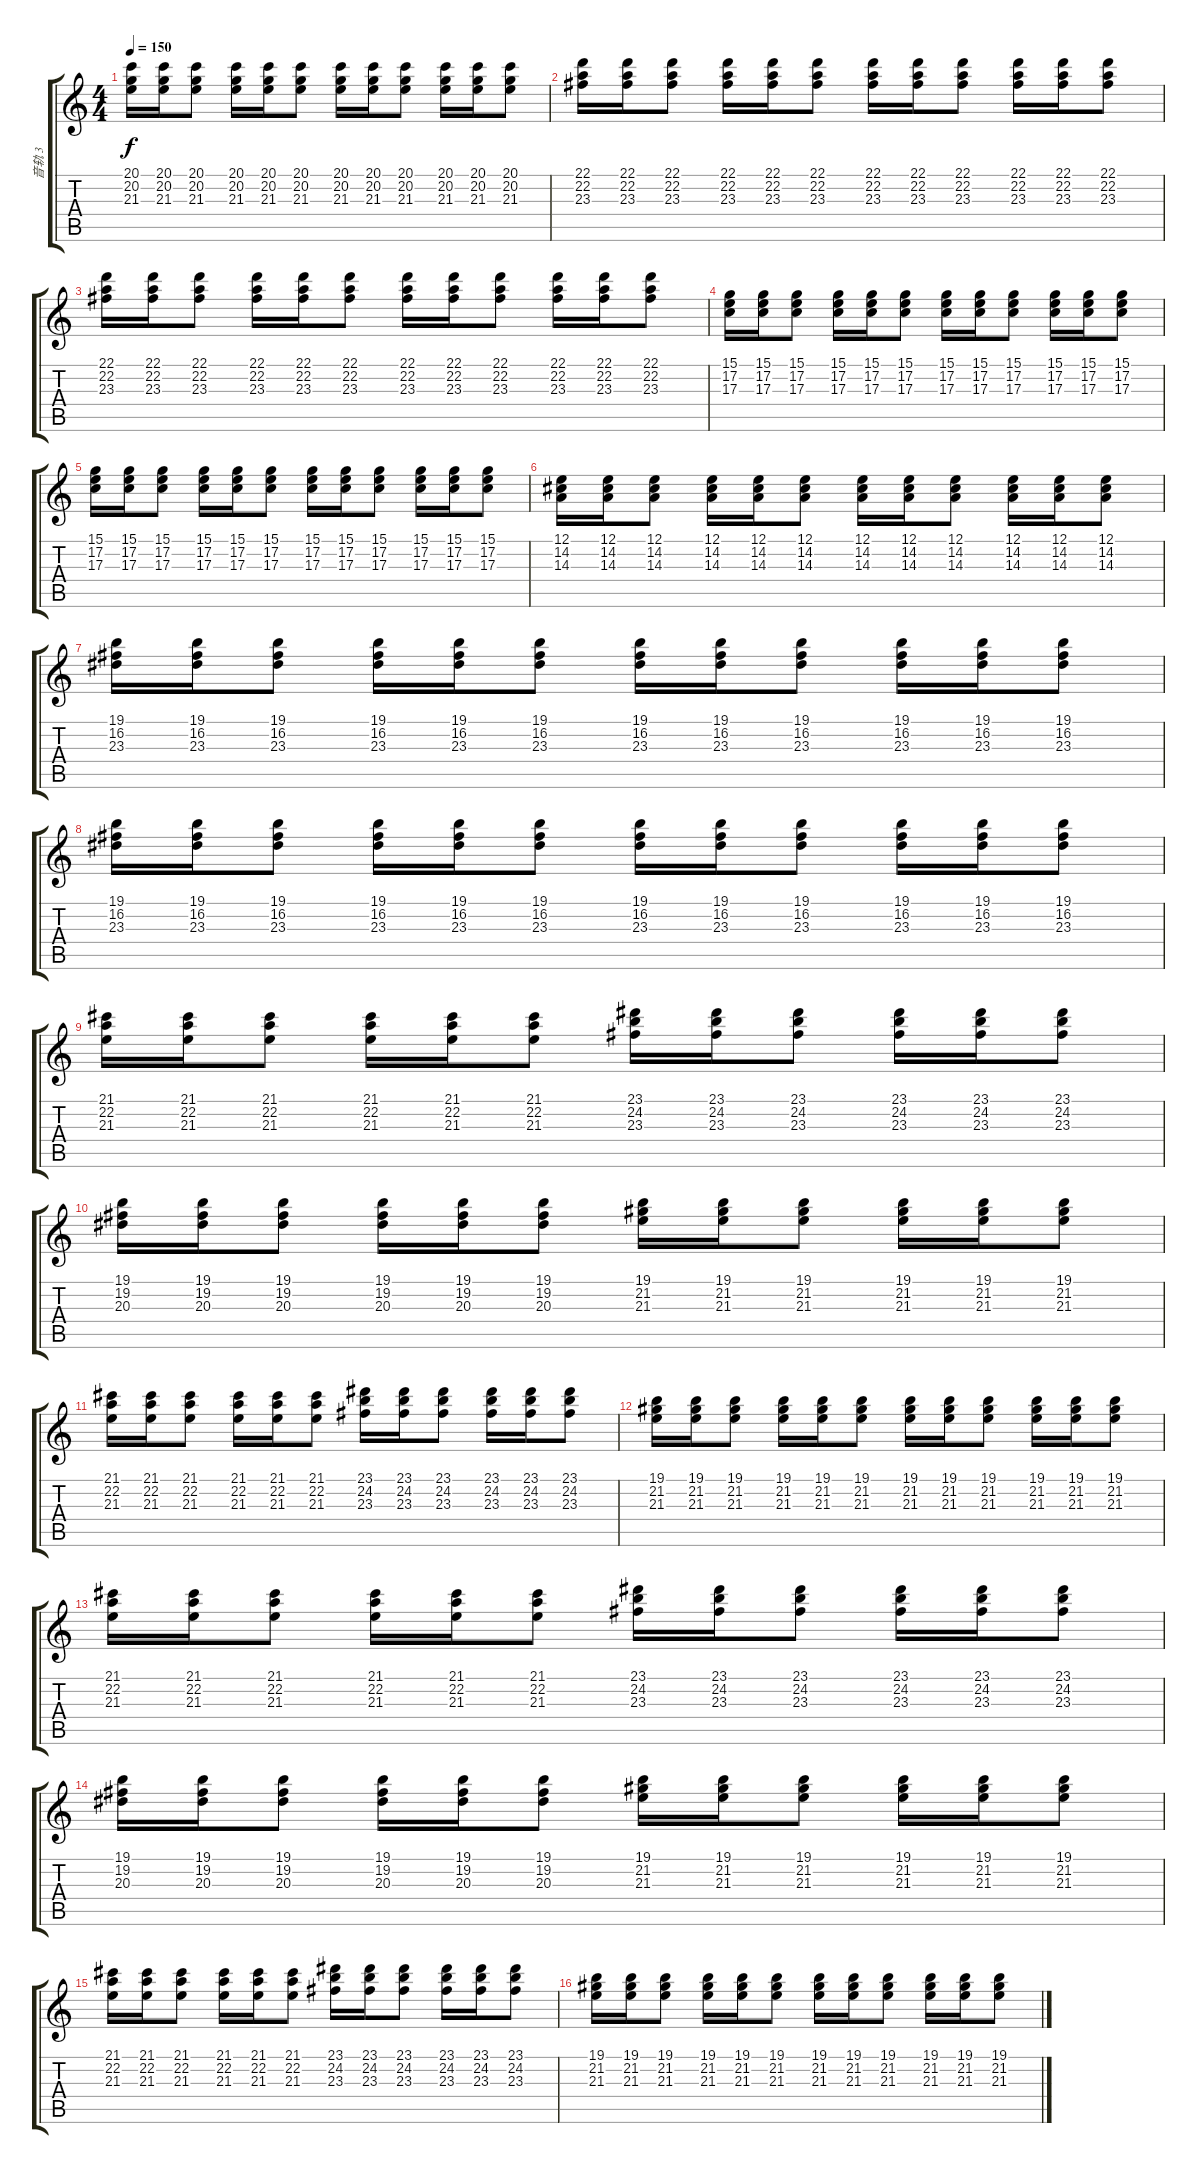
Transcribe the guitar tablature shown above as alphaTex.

\track ("音轨 3" "音轨 3") {instrument stringensemble1}
\staff {score tabs}
\tuning (E4 B3 G3 D3 A2 E2) {hide}
\ts (4 4)
\tempo 150
\clef g2
\ks c
(20.1 20.2 21.3).16{dy f} (20.1 20.2 21.3).16 (20.1 20.2 21.3).8 (20.1 20.2 21.3).16 (20.1 20.2 21.3).16 (20.1 20.2 21.3).8 (20.1 20.2 21.3).16 (20.1 20.2 21.3).16 (20.1 20.2 21.3).8 (20.1 20.2 21.3).16 (20.1 20.2 21.3).16 (20.1 20.2 21.3).8 |
(22.1 22.2 23.3).16 (22.1 22.2 23.3).16 (22.1 22.2 23.3).8 (22.1 22.2 23.3).16 (22.1 22.2 23.3).16 (22.1 22.2 23.3).8 (22.1 22.2 23.3).16 (22.1 22.2 23.3).16 (22.1 22.2 23.3).8 (22.1 22.2 23.3).16 (22.1 22.2 23.3).16 (22.1 22.2 23.3).8 |
(22.1 22.2 23.3).16 (22.1 22.2 23.3).16 (22.1 22.2 23.3).8 (22.1 22.2 23.3).16 (22.1 22.2 23.3).16 (22.1 22.2 23.3).8 (22.1 22.2 23.3).16 (22.1 22.2 23.3).16 (22.1 22.2 23.3).8 (22.1 22.2 23.3).16 (22.1 22.2 23.3).16 (22.1 22.2 23.3).8 |
(15.1 17.2 17.3).16 (15.1 17.2 17.3).16 (15.1 17.2 17.3).8 (15.1 17.2 17.3).16 (15.1 17.2 17.3).16 (15.1 17.2 17.3).8 (15.1 17.2 17.3).16 (15.1 17.2 17.3).16 (15.1 17.2 17.3).8 (15.1 17.2 17.3).16 (15.1 17.2 17.3).16 (15.1 17.2 17.3).8 |
(15.1 17.2 17.3).16 (15.1 17.2 17.3).16 (15.1 17.2 17.3).8 (15.1 17.2 17.3).16 (15.1 17.2 17.3).16 (15.1 17.2 17.3).8 (15.1 17.2 17.3).16 (15.1 17.2 17.3).16 (15.1 17.2 17.3).8 (15.1 17.2 17.3).16 (15.1 17.2 17.3).16 (15.1 17.2 17.3).8 |
(12.1 14.2 14.3).16 (12.1 14.2 14.3).16 (12.1 14.2 14.3).8 (12.1 14.2 14.3).16 (12.1 14.2 14.3).16 (12.1 14.2 14.3).8 (12.1 14.2 14.3).16 (12.1 14.2 14.3).16 (12.1 14.2 14.3).8 (12.1 14.2 14.3).16 (12.1 14.2 14.3).16 (12.1 14.2 14.3).8 |
(19.1 16.2 23.3).16 (19.1 16.2 23.3).16 (19.1 16.2 23.3).8 (19.1 16.2 23.3).16 (19.1 16.2 23.3).16 (19.1 16.2 23.3).8 (19.1 16.2 23.3).16 (19.1 16.2 23.3).16 (19.1 16.2 23.3).8 (19.1 16.2 23.3).16 (19.1 16.2 23.3).16 (19.1 16.2 23.3).8 |
(19.1 16.2 23.3).16 (19.1 16.2 23.3).16 (19.1 16.2 23.3).8 (19.1 16.2 23.3).16 (19.1 16.2 23.3).16 (19.1 16.2 23.3).8 (19.1 16.2 23.3).16 (19.1 16.2 23.3).16 (19.1 16.2 23.3).8 (19.1 16.2 23.3).16 (19.1 16.2 23.3).16 (19.1 16.2 23.3).8 |
(21.1 22.2 21.3).16 (21.1 22.2 21.3).16 (21.1 22.2 21.3).8 (21.1 22.2 21.3).16 (21.1 22.2 21.3).16 (21.1 22.2 21.3).8 (23.1 24.2 23.3).16 (23.1 24.2 23.3).16 (23.1 24.2 23.3).8 (23.1 24.2 23.3).16 (23.1 24.2 23.3).16 (23.1 24.2 23.3).8 |
(19.1 19.2 20.3).16 (19.1 19.2 20.3).16 (19.1 19.2 20.3).8 (19.1 19.2 20.3).16 (19.1 19.2 20.3).16 (19.1 19.2 20.3).8 (19.1 21.2 21.3).16 (19.1 21.2 21.3).16 (19.1 21.2 21.3).8 (19.1 21.2 21.3).16 (19.1 21.2 21.3).16 (19.1 21.2 21.3).8 |
(21.1 22.2 21.3).16 (21.1 22.2 21.3).16 (21.1 22.2 21.3).8 (21.1 22.2 21.3).16 (21.1 22.2 21.3).16 (21.1 22.2 21.3).8 (23.1 24.2 23.3).16 (23.1 24.2 23.3).16 (23.1 24.2 23.3).8 (23.1 24.2 23.3).16 (23.1 24.2 23.3).16 (23.1 24.2 23.3).8 |
(19.1 21.2 21.3).16 (19.1 21.2 21.3).16 (19.1 21.2 21.3).8 (19.1 21.2 21.3).16 (19.1 21.2 21.3).16 (19.1 21.2 21.3).8 (19.1 21.2 21.3).16 (19.1 21.2 21.3).16 (19.1 21.2 21.3).8 (19.1 21.2 21.3).16 (19.1 21.2 21.3).16 (19.1 21.2 21.3).8 |
(21.1 22.2 21.3).16 (21.1 22.2 21.3).16 (21.1 22.2 21.3).8 (21.1 22.2 21.3).16 (21.1 22.2 21.3).16 (21.1 22.2 21.3).8 (23.1 24.2 23.3).16 (23.1 24.2 23.3).16 (23.1 24.2 23.3).8 (23.1 24.2 23.3).16 (23.1 24.2 23.3).16 (23.1 24.2 23.3).8 |
(19.1 19.2 20.3).16 (19.1 19.2 20.3).16 (19.1 19.2 20.3).8 (19.1 19.2 20.3).16 (19.1 19.2 20.3).16 (19.1 19.2 20.3).8 (19.1 21.2 21.3).16 (19.1 21.2 21.3).16 (19.1 21.2 21.3).8 (19.1 21.2 21.3).16 (19.1 21.2 21.3).16 (19.1 21.2 21.3).8 |
(21.1 22.2 21.3).16 (21.1 22.2 21.3).16 (21.1 22.2 21.3).8 (21.1 22.2 21.3).16 (21.1 22.2 21.3).16 (21.1 22.2 21.3).8 (23.1 24.2 23.3).16 (23.1 24.2 23.3).16 (23.1 24.2 23.3).8 (23.1 24.2 23.3).16 (23.1 24.2 23.3).16 (23.1 24.2 23.3).8 |
(19.1 21.2 21.3).16 (19.1 21.2 21.3).16 (19.1 21.2 21.3).8 (19.1 21.2 21.3).16 (19.1 21.2 21.3).16 (19.1 21.2 21.3).8 (19.1 21.2 21.3).16 (19.1 21.2 21.3).16 (19.1 21.2 21.3).8 (19.1 21.2 21.3).16 (19.1 21.2 21.3).16 (19.1 21.2 21.3).8
